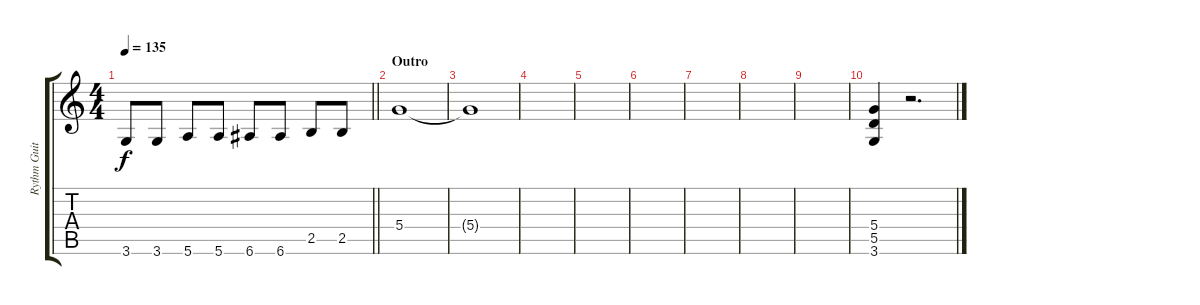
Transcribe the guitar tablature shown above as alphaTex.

\track ("Rythm Guitar" "Rythm Guit") {instrument distortionguitar}
\staff {score tabs}
\tuning (E4 B3 G3 D3 A2 E2) {hide}
\ts (4 4)
\tempo 135
\clef g2
\barLineRight lightlight
\ks c
3.6.8{dy f} 3.6.8 5.6.8 5.6.8 6.6.8 6.6.8 2.5.8 2.5.8 |
\section ("" "Outro")
5.4.1{volume 0} |
5.4{t}.1 |
|
|
|
|
|
|
(5.4 5.5 3.6).4 r.2{d}
